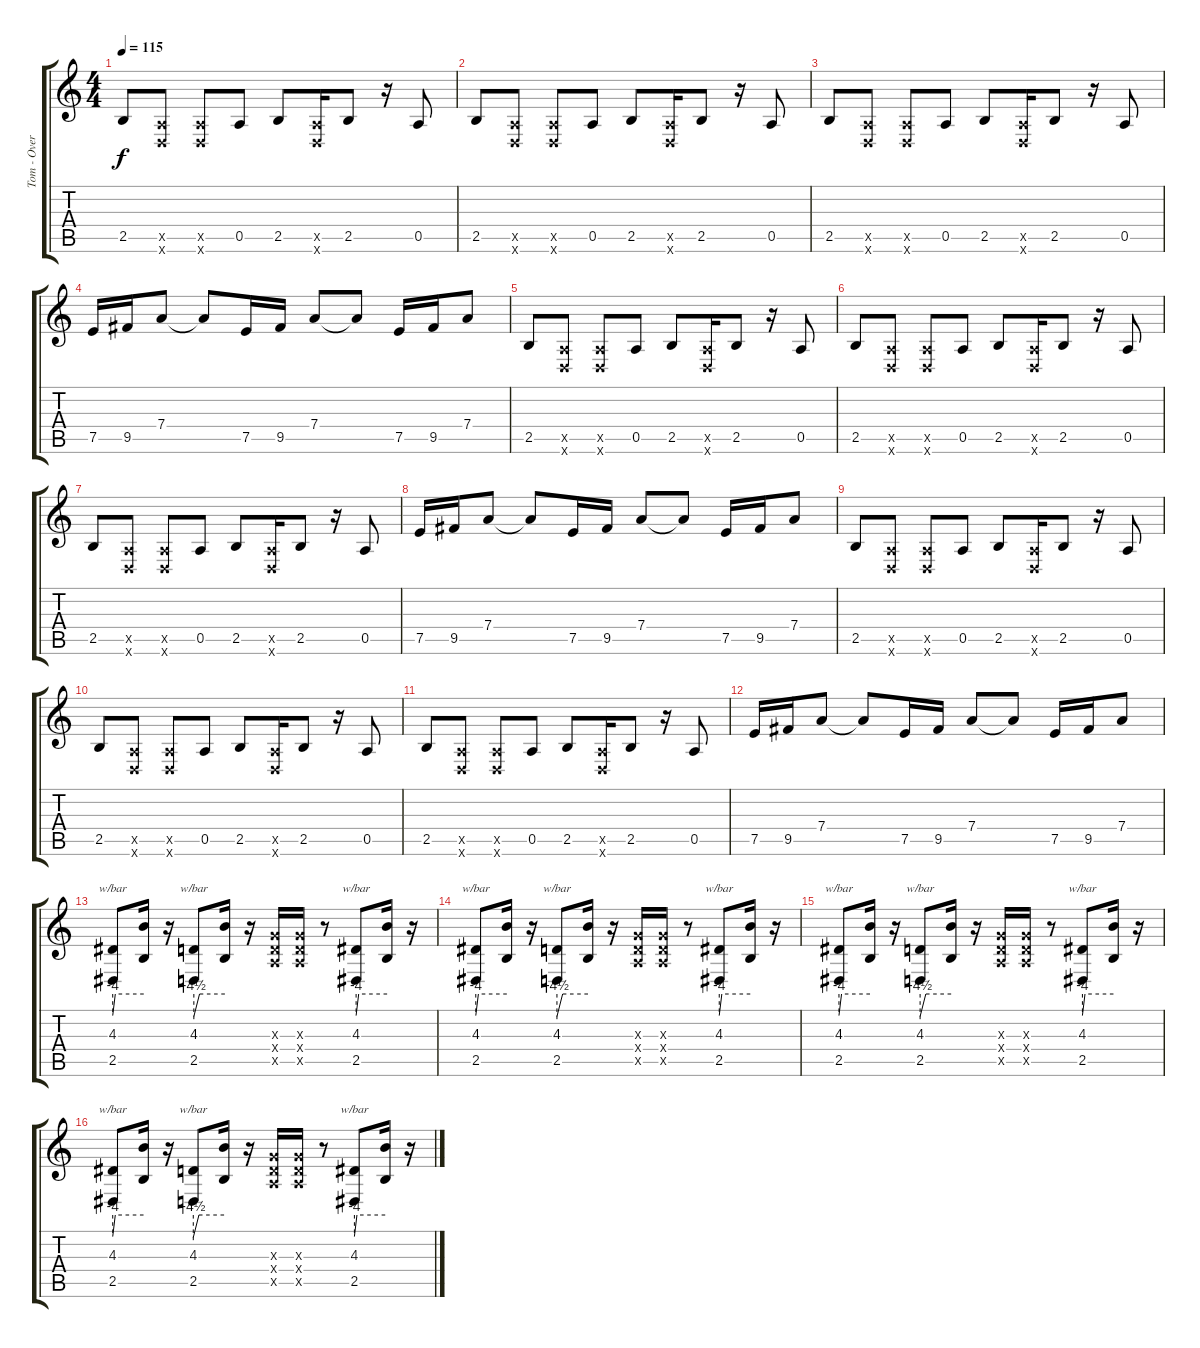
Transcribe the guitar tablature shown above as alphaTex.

\track ("Tom - Overdriven" "Tom - Over") {instrument overdrivenguitar}
\staff {score tabs}
\tuning (E4 B3 G3 D3 A2 D2) {hide}
\ts (4 4)
\tempo 115
\clef g2
\ks c
2.5.8{dy f} (0.5{x} 0.6{x}).8 (0.5{x} 0.6{x}).8 0.5.8 2.5.8 (0.5{x} 0.6{x}).16 2.5.8 r.16 0.5.8 |
2.5.8 (0.5{x} 0.6{x}).8 (0.5{x} 0.6{x}).8 0.5.8 2.5.8 (0.5{x} 0.6{x}).16 2.5.8 r.16 0.5.8 |
2.5.8 (0.5{x} 0.6{x}).8 (0.5{x} 0.6{x}).8 0.5.8 2.5.8 (0.5{x} 0.6{x}).16 2.5.8 r.16 0.5.8 |
7.5.16 9.5.16 7.4.8 7.4{t}.8 7.5.16 9.5.16 7.4.8 7.4{t}.8 7.5.16 9.5.16 7.4.8 |
2.5.8 (0.5{x} 0.6{x}).8 (0.5{x} 0.6{x}).8 0.5.8 2.5.8 (0.5{x} 0.6{x}).16 2.5.8 r.16 0.5.8 |
2.5.8 (0.5{x} 0.6{x}).8 (0.5{x} 0.6{x}).8 0.5.8 2.5.8 (0.5{x} 0.6{x}).16 2.5.8 r.16 0.5.8 |
2.5.8 (0.5{x} 0.6{x}).8 (0.5{x} 0.6{x}).8 0.5.8 2.5.8 (0.5{x} 0.6{x}).16 2.5.8 r.16 0.5.8 |
7.5.16 9.5.16 7.4.8 7.4{t}.8 7.5.16 9.5.16 7.4.8 7.4{t}.8 7.5.16 9.5.16 7.4.8 |
2.5.8 (0.5{x} 0.6{x}).8 (0.5{x} 0.6{x}).8 0.5.8 2.5.8 (0.5{x} 0.6{x}).16 2.5.8 r.16 0.5.8 |
2.5.8 (0.5{x} 0.6{x}).8 (0.5{x} 0.6{x}).8 0.5.8 2.5.8 (0.5{x} 0.6{x}).16 2.5.8 r.16 0.5.8 |
2.5.8 (0.5{x} 0.6{x}).8 (0.5{x} 0.6{x}).8 0.5.8 2.5.8 (0.5{x} 0.6{x}).16 2.5.8 r.16 0.5.8 |
7.5.16 9.5.16 7.4.8 7.4{t}.8 7.5.16 9.5.16 7.4.8 7.4{t}.8 7.5.16 9.5.16 7.4.8 |
(4.3 2.5).8{tbe (custom default 0 -16 5 0 60 0)} (4.3{t} 2.5{t}).16 r.16 (4.3 2.5).8{tbe (custom default 0 -18 11 0 60 0)} (4.3{t} 2.5{t}).16 r.16 (0.3{x} 0.4{x} 0.5{x}).16 (0.3{x} 0.4{x} 0.5{x}).16 r.8 (4.3 2.5).8{tbe (custom default 0 -16 5 0 60 0)} (4.3{t} 2.5{t}).16 r.16 |
(4.3 2.5).8{tbe (custom default 0 -16 5 0 60 0)} (4.3{t} 2.5{t}).16 r.16 (4.3 2.5).8{tbe (custom default 0 -18 11 0 60 0)} (4.3{t} 2.5{t}).16 r.16 (0.3{x} 0.4{x} 0.5{x}).16 (0.3{x} 0.4{x} 0.5{x}).16 r.8 (4.3 2.5).8{tbe (custom default 0 -16 5 0 60 0)} (4.3{t} 2.5{t}).16 r.16 |
(4.3 2.5).8{tbe (custom default 0 -16 5 0 60 0)} (4.3{t} 2.5{t}).16 r.16 (4.3 2.5).8{tbe (custom default 0 -18 11 0 60 0)} (4.3{t} 2.5{t}).16 r.16 (0.3{x} 0.4{x} 0.5{x}).16 (0.3{x} 0.4{x} 0.5{x}).16 r.8 (4.3 2.5).8{tbe (custom default 0 -16 5 0 60 0)} (4.3{t} 2.5{t}).16 r.16 |
(4.3 2.5).8{tbe (custom default 0 -16 5 0 60 0)} (4.3{t} 2.5{t}).16 r.16 (4.3 2.5).8{tbe (custom default 0 -18 11 0 60 0)} (4.3{t} 2.5{t}).16 r.16 (0.3{x} 0.4{x} 0.5{x}).16 (0.3{x} 0.4{x} 0.5{x}).16 r.8 (4.3 2.5).8{tbe (custom default 0 -16 5 0 60 0)} (4.3{t} 2.5{t}).16 r.16
